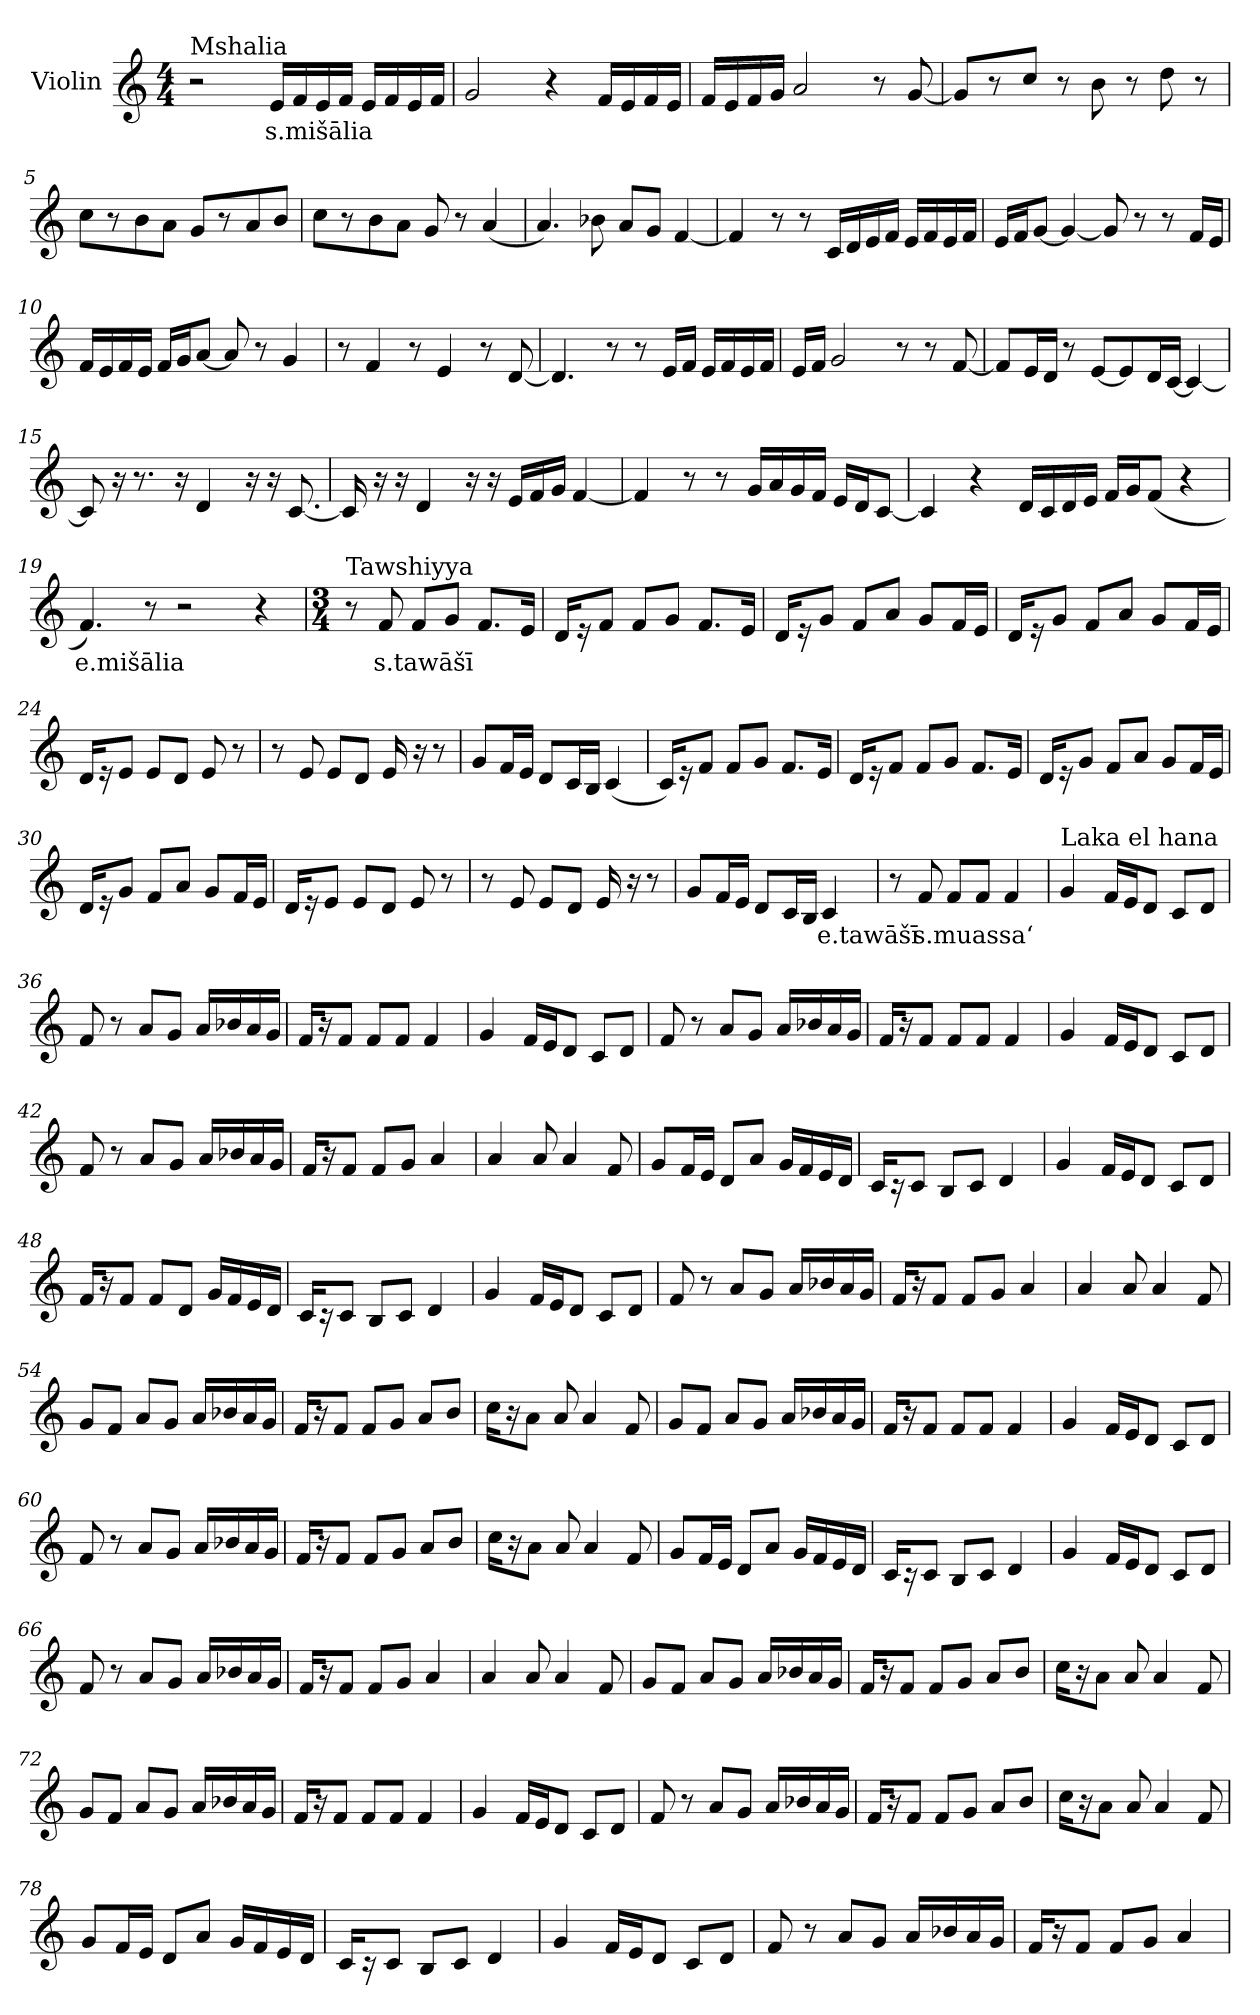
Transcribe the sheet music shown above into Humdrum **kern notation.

**kern	**text
*part1	*part1
*staff1	*staff1
*I"Violin	*
*clefG2	*
*k[]	*
*M4/4	*
*MM90	*
=1	=1
!LO:TX:a:t=Mshalia	!
2r	.
!	!LO:LY:b
16e/LL	s.mišālia
16f/	.
16e/	.
16f/JJ	.
16e/LL	.
16f/	.
16e/	.
16f/JJ	.
=2	=2
2g/	.
4r	.
16f/LL	.
16e/	.
16f/	.
16e/JJ	.
=3	=3
16f/LL	.
16e/	.
16f/	.
16g/JJ	.
2a/	.
8r	.
[8g/	.
=4	=4
8g/L]	.
8r	.
8cc/J	.
8r	.
8b\	.
8r	.
8dd\	.
8r	.
!!LO:LB:g=z
=5	=5
8cc\L	.
8r	.
8b\	.
8a\J	.
8g/L	.
8r	.
8a/	.
8b/J	.
=6	=6
8cc\L	.
8r	.
8b\	.
8a\J	.
8g/	.
8r	.
(<4a/	.
=7	=7
4.a/)	.
8b-X\	.
8a/L	.
8g/J	.
[4f/	.
=8	=8
4f/]	.
8r	.
8r	.
16c/LL	.
16d/	.
16e/	.
16f/JJ	.
16e/LL	.
16f/	.
16e/	.
16f/JJ	.
!!LO:LB:g=z
=9	=9
16e/LL	.
16f/J	.
[8g/J	.
4g/_	.
8g/]	.
8r	.
8r	.
16f/LL	.
16e/JJ	.
=10	=10
16f/LL	.
16e/	.
16f/	.
16e/JJ	.
16f/LL	.
16g/J	.
[8a/J	.
8a/]	.
8r	.
4g/	.
=11	=11
8r	.
4f/	.
8r	.
4e/	.
8r	.
[8d/	.
=12	=12
4.d/]	.
8r	.
8r	.
16e/LL	.
16f/JJ	.
16e/LL	.
16f/	.
16e/	.
16f/JJ	.
!!LO:LB:g=z
=13	=13
16e/LL	.
16f/JJ	.
2g/	.
8r	.
8r	.
[8f/	.
=14	=14
8f/L]	.
16e/L	.
16d/JJ	.
8r	.
[8e/L	.
8e/]	.
16d/L	.
[16c/JJ	.
4c/_	.
=15	=15
8c/]	.
16r	.
8.r	.
16r	.
4d/	.
16r	.
16r	.
[8.c/	.
=16	=16
16c/]	.
16r	.
16r	.
4d/	.
16r	.
16r	.
16e/LL	.
16f/	.
16g/JJ	.
[4f/	.
!!LO:LB:g=z
=17	=17
4f/]	.
8r	.
8r	.
16g/LL	.
16a/	.
16g/	.
16f/JJ	.
16e/LL	.
16d/J	.
[8c/J	.
=18	=18
4c/]	.
4r	.
16d/LL	.
16c/	.
16d/	.
16e/JJ	.
16f/LL	.
16g/J	.
(>8f/J	.
4r	.
=19	=19
!	!LO:LY:b
4.f/)	e.mišālia
8r	.
2r	.
4r	.
=20	=20
*M3/4	*
!LO:TX:a:t=Tawshiyya	!
8r	.
!	!LO:LY:b
8f/	s.tawāšī
8f/L	.
8g/J	.
8.f/L	.
16e/Jk	.
!!LO:LB:g=z
=21	=21
16d/KL	.
16r	.
8f/J	.
8f/L	.
8g/J	.
8.f/L	.
16e/Jk	.
=22	=22
16d/KL	.
16r	.
8g/J	.
8f/L	.
8a/J	.
8g/L	.
16f/L	.
16e/JJ	.
=23	=23
16d/KL	.
16r	.
8g/J	.
8f/L	.
8a/J	.
8g/L	.
16f/L	.
16e/JJ	.
=24	=24
16d/KL	.
16r	.
8e/J	.
8e/L	.
8d/J	.
8e/	.
8r	.
=25	=25
8r	.
8e/	.
8e/L	.
8d/J	.
16e/	.
16r	.
8r	.
!!LO:LB:g=z
=26	=26
8g/L	.
16f/L	.
16e/JJ	.
8d/L	.
16c/L	.
16B/JJ	.
(<4c/	.
=27	=27
16c/KL)	.
16r	.
8f/J	.
8f/L	.
8g/J	.
8.f/L	.
16e/Jk	.
=28	=28
16d/KL	.
16r	.
8f/J	.
8f/L	.
8g/J	.
8.f/L	.
16e/Jk	.
=29	=29
16d/KL	.
16r	.
8g/J	.
8f/L	.
8a/J	.
8g/L	.
16f/L	.
16e/JJ	.
=30	=30
16d/KL	.
16r	.
8g/J	.
8f/L	.
8a/J	.
8g/L	.
16f/L	.
16e/JJ	.
!!LO:PB:g=z
=31	=31
16d/KL	.
16r	.
8e/J	.
8e/L	.
8d/J	.
8e/	.
8r	.
=32	=32
8r	.
8e/	.
8e/L	.
8d/J	.
16e/	.
16r	.
8r	.
=33	=33
8g/L	.
16f/L	.
16e/JJ	.
8d/L	.
16c/L	.
16B/JJ	.
!	!LO:LY:b
4c/	e.tawāšī
=34	=34
8r	.
!	!LO:LY:b
8f/	s.muassa‘
8f/L	.
8f/J	.
4f/	.
=35	=35
!LO:TX:a:t=Laka el hana	!
4g/	.
16f/LL	.
16e/J	.
8d/J	.
8c/L	.
8d/J	.
!!LO:PB:g=z
=36	=36
8f/	.
8r	.
8a/L	.
8g/J	.
16a/LL	.
16b-X/	.
16a/	.
16g/JJ	.
=37	=37
16f/KL	.
16r	.
8f/J	.
8f/L	.
8f/J	.
4f/	.
=38	=38
4g/	.
16f/LL	.
16e/J	.
8d/J	.
8c/L	.
8d/J	.
=39	=39
8f/	.
8r	.
8a/L	.
8g/J	.
16a/LL	.
16b-X/	.
16a/	.
16g/JJ	.
=40	=40
16f/KL	.
16r	.
8f/J	.
8f/L	.
8f/J	.
4f/	.
!!LO:LB:g=z
=41	=41
4g/	.
16f/LL	.
16e/J	.
8d/J	.
8c/L	.
8d/J	.
=42	=42
8f/	.
8r	.
8a/L	.
8g/J	.
16a/LL	.
16b-X/	.
16a/	.
16g/JJ	.
=43	=43
16f/KL	.
16r	.
8f/J	.
8f/L	.
8g/J	.
4a/	.
=44	=44
4a/	.
8a/	.
4a/	.
8f/	.
=45	=45
8g/L	.
16f/L	.
16e/JJ	.
8d/L	.
8a/J	.
16g/LL	.
16f/	.
16e/	.
16d/JJ	.
!!LO:LB:g=z
=46	=46
16c/KL	.
16r	.
8c/J	.
8B/L	.
8c/J	.
4d/	.
=47	=47
4g/	.
16f/LL	.
16e/J	.
8d/J	.
8c/L	.
8d/J	.
=48	=48
16f/KL	.
16r	.
8f/J	.
8f/L	.
8d/J	.
16g/LL	.
16f/	.
16e/	.
16d/JJ	.
=49	=49
16c/KL	.
16r	.
8c/J	.
8B/L	.
8c/J	.
4d/	.
=50	=50
4g/	.
16f/LL	.
16e/J	.
8d/J	.
8c/L	.
8d/J	.
!!LO:LB:g=z
=51	=51
8f/	.
8r	.
8a/L	.
8g/J	.
16a/LL	.
16b-X/	.
16a/	.
16g/JJ	.
=52	=52
16f/KL	.
16r	.
8f/J	.
8f/L	.
8g/J	.
4a/	.
=53	=53
4a/	.
8a/	.
4a/	.
8f/	.
=54	=54
8g/L	.
8f/J	.
8a/L	.
8g/J	.
16a/LL	.
16b-X/	.
16a/	.
16g/JJ	.
=55	=55
16f/KL	.
16r	.
8f/J	.
8f/L	.
8g/J	.
8a/L	.
8b/J	.
!!LO:LB:g=z
=56	=56
16cc\KL	.
16r	.
8a\J	.
8a/	.
4a/	.
8f/	.
=57	=57
8g/L	.
8f/J	.
8a/L	.
8g/J	.
16a/LL	.
16b-X/	.
16a/	.
16g/JJ	.
=58	=58
16f/KL	.
16r	.
8f/J	.
8f/L	.
8f/J	.
4f/	.
=59	=59
4g/	.
16f/LL	.
16e/J	.
8d/J	.
8c/L	.
8d/J	.
=60	=60
8f/	.
8r	.
8a/L	.
8g/J	.
16a/LL	.
16b-X/	.
16a/	.
16g/JJ	.
!!LO:LB:g=z
=61	=61
16f/KL	.
16r	.
8f/J	.
8f/L	.
8g/J	.
8a/L	.
8b/J	.
=62	=62
16cc\KL	.
16r	.
8a\J	.
8a/	.
4a/	.
8f/	.
=63	=63
8g/L	.
16f/L	.
16e/JJ	.
8d/L	.
8a/J	.
16g/LL	.
16f/	.
16e/	.
16d/JJ	.
=64	=64
16c/KL	.
16r	.
8c/J	.
8B/L	.
8c/J	.
4d/	.
=65	=65
4g/	.
16f/LL	.
16e/J	.
8d/J	.
8c/L	.
8d/J	.
!!LO:LB:g=z
=66	=66
8f/	.
8r	.
8a/L	.
8g/J	.
16a/LL	.
16b-X/	.
16a/	.
16g/JJ	.
=67	=67
16f/KL	.
16r	.
8f/J	.
8f/L	.
8g/J	.
4a/	.
=68	=68
4a/	.
8a/	.
4a/	.
8f/	.
=69	=69
8g/L	.
8f/J	.
8a/L	.
8g/J	.
16a/LL	.
16b-X/	.
16a/	.
16g/JJ	.
=70	=70
16f/KL	.
16r	.
8f/J	.
8f/L	.
8g/J	.
8a/L	.
8b/J	.
!!LO:LB:g=z
=71	=71
16cc\KL	.
16r	.
8a\J	.
8a/	.
4a/	.
8f/	.
=72	=72
8g/L	.
8f/J	.
8a/L	.
8g/J	.
16a/LL	.
16b-X/	.
16a/	.
16g/JJ	.
=73	=73
16f/KL	.
16r	.
8f/J	.
8f/L	.
8f/J	.
4f/	.
=74	=74
4g/	.
16f/LL	.
16e/J	.
8d/J	.
8c/L	.
8d/J	.
=75	=75
8f/	.
8r	.
8a/L	.
8g/J	.
16a/LL	.
16b-X/	.
16a/	.
16g/JJ	.
!!LO:PB:g=z
=76	=76
16f/KL	.
16r	.
8f/J	.
8f/L	.
8g/J	.
8a/L	.
8b/J	.
=77	=77
16cc\KL	.
16r	.
8a\J	.
8a/	.
4a/	.
8f/	.
=78	=78
8g/L	.
16f/L	.
16e/JJ	.
8d/L	.
8a/J	.
16g/LL	.
16f/	.
16e/	.
16d/JJ	.
=79	=79
16c/KL	.
16r	.
8c/J	.
8B/L	.
8c/J	.
4d/	.
=80	=80
4g/	.
16f/LL	.
16e/J	.
8d/J	.
8c/L	.
8d/J	.
!!LO:LB:g=z
=81	=81
8f/	.
8r	.
8a/L	.
8g/J	.
16a/LL	.
16b-X/	.
16a/	.
16g/JJ	.
=82	=82
16f/KL	.
16r	.
8f/J	.
8f/L	.
8g/J	.
4a/	.
=	=
*-	*-
